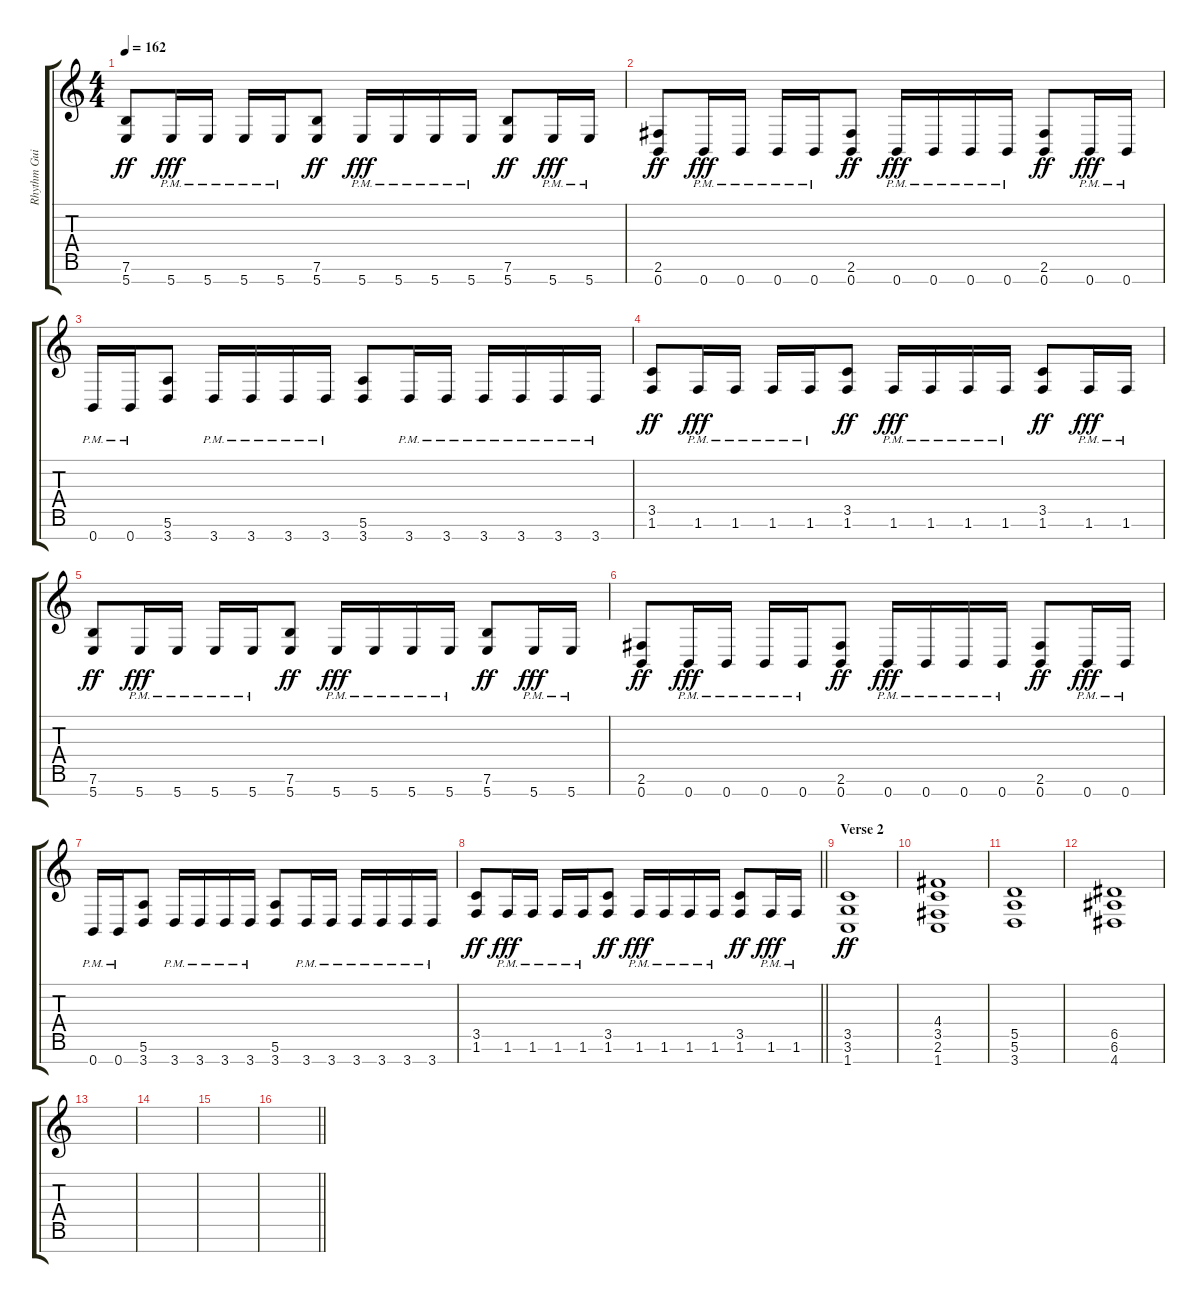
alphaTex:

\track ("Rhythm Guitar 1" "Rhythm Gui") {instrument distortionguitar}
\staff {score tabs}
\tuning (E4 B3 G3 D3 A2 E2 B1) {hide}
\ts (4 4)
\tempo 162
\clef g2
\ks c
(7.6 5.7).8{dy ff} 5.7{pm}.16{dy fff} 5.7{pm}.16 5.7{pm}.16 5.7{pm}.16 (7.6 5.7).8{dy ff} 5.7{pm}.16{dy fff} 5.7{pm}.16 5.7{pm}.16 5.7{pm}.16 (7.6 5.7).8{dy ff} 5.7{pm}.16{dy fff} 5.7{pm}.16 |
(2.6 0.7).8{dy ff} 0.7{pm}.16{dy fff} 0.7{pm}.16 0.7{pm}.16 0.7{pm}.16 (2.6 0.7).8{dy ff} 0.7{pm}.16{dy fff} 0.7{pm}.16 0.7{pm}.16 0.7{pm}.16 (2.6 0.7).8{dy ff} 0.7{pm}.16{dy fff} 0.7{pm}.16 |
0.7{pm}.16 0.7{pm}.16 (5.6 3.7).8 3.7{pm}.16 3.7{pm}.16 3.7{pm}.16 3.7{pm}.16 (5.6 3.7).8 3.7{pm}.16 3.7{pm}.16 3.7{pm}.16 3.7{pm}.16 3.7{pm}.16 3.7{pm}.16 |
(3.5 1.6).8{dy ff} 1.6{pm}.16{dy fff} 1.6{pm}.16 1.6{pm}.16 1.6{pm}.16 (3.5 1.6).8{dy ff} 1.6{pm}.16{dy fff} 1.6{pm}.16 1.6{pm}.16 1.6{pm}.16 (3.5 1.6).8{dy ff} 1.6{pm}.16{dy fff} 1.6{pm}.16 |
(7.6 5.7).8{dy ff} 5.7{pm}.16{dy fff} 5.7{pm}.16 5.7{pm}.16 5.7{pm}.16 (7.6 5.7).8{dy ff} 5.7{pm}.16{dy fff} 5.7{pm}.16 5.7{pm}.16 5.7{pm}.16 (7.6 5.7).8{dy ff} 5.7{pm}.16{dy fff} 5.7{pm}.16 |
(2.6 0.7).8{dy ff} 0.7{pm}.16{dy fff} 0.7{pm}.16 0.7{pm}.16 0.7{pm}.16 (2.6 0.7).8{dy ff} 0.7{pm}.16{dy fff} 0.7{pm}.16 0.7{pm}.16 0.7{pm}.16 (2.6 0.7).8{dy ff} 0.7{pm}.16{dy fff} 0.7{pm}.16 |
0.7{pm}.16 0.7{pm}.16 (5.6 3.7).8 3.7{pm}.16 3.7{pm}.16 3.7{pm}.16 3.7{pm}.16 (5.6 3.7).8 3.7{pm}.16 3.7{pm}.16 3.7{pm}.16 3.7{pm}.16 3.7{pm}.16 3.7{pm}.16 |
\barLineRight lightlight
(3.5 1.6).8{dy ff} 1.6{pm}.16{dy fff} 1.6{pm}.16 1.6{pm}.16 1.6{pm}.16 (3.5 1.6).8{dy ff} 1.6{pm}.16{dy fff} 1.6{pm}.16 1.6{pm}.16 1.6{pm}.16 (3.5 1.6).8{dy ff} 1.6{pm}.16{dy fff} 1.6{pm}.16 |
\section ("" "Verse 2")
(3.5 3.6 1.7).1{dy ff} |
(4.4 3.5 2.6 1.7).1 |
(5.5 5.6 3.7).1 |
(6.5 6.6 4.7).1 |
|
|
|
\barLineRight lightlight
